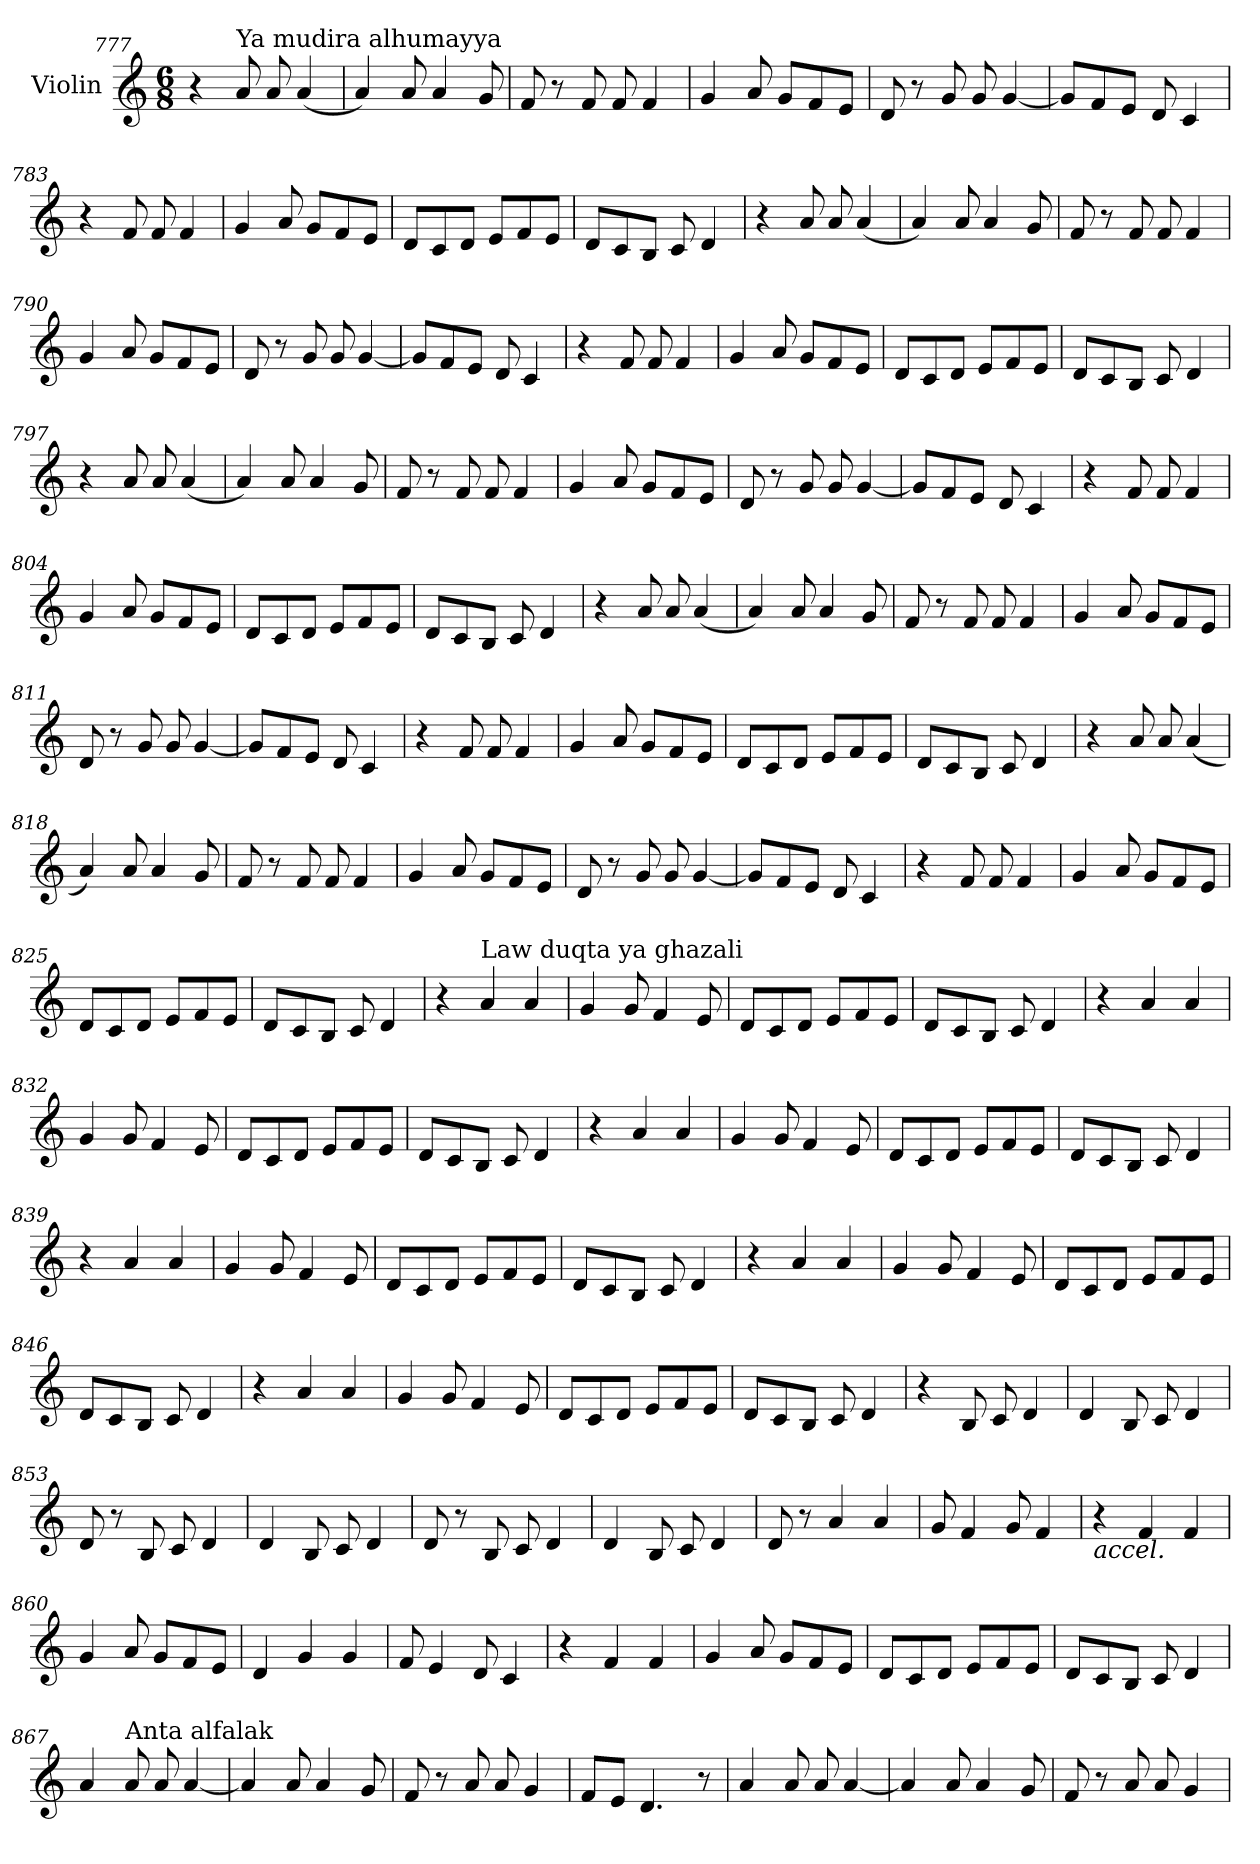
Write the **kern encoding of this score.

**kern
*part1
*staff1
*I"Violin
*clefG2
*k[]
*M6/8
*MM120
=777
4r
!LO:TX:a:t=Ya mudira alhumayya
8a/
8a/
(<4a/
=778
4a/)
8a/
4a/
8g/
=779
8f/
8r
8f/
8f/
4f/
=780
4g/
8a/
8g/L
8f/
8e/J
=781
8d/
8r
8g/
8g/
[4g/
!!LO:LB:g=z
=782
8g/L]
8f/
8e/J
8d/
4c/
=783
4r
8f/
8f/
4f/
=784
4g/
8a/
8g/L
8f/
8e/J
=785
8d/L
8c/
8d/J
8e/L
8f/
8e/J
=786
8d/L
8c/
8B/J
8c/
4d/
=787
4r
8a/
8a/
(<4a/
!!LO:LB:g=z
=788
4a/)
8a/
4a/
8g/
=789
8f/
8r
8f/
8f/
4f/
=790
4g/
8a/
8g/L
8f/
8e/J
=791
8d/
8r
8g/
8g/
[4g/
=792
8g/L]
8f/
8e/J
8d/
4c/
=793
4r
8f/
8f/
4f/
!!LO:LB:g=z
=794
4g/
8a/
8g/L
8f/
8e/J
=795
8d/L
8c/
8d/J
8e/L
8f/
8e/J
=796
8d/L
8c/
8B/J
8c/
4d/
=797
4r
8a/
8a/
(<4a/
=798
4a/)
8a/
4a/
8g/
=799
8f/
8r
8f/
8f/
4f/
!!LO:LB:g=z
=800
4g/
8a/
8g/L
8f/
8e/J
=801
8d/
8r
8g/
8g/
[4g/
=802
8g/L]
8f/
8e/J
8d/
4c/
=803
4r
8f/
8f/
4f/
=804
4g/
8a/
8g/L
8f/
8e/J
=805
8d/L
8c/
8d/J
8e/L
8f/
8e/J
!!LO:LB:g=z
=806
8d/L
8c/
8B/J
8c/
4d/
=807
4r
8a/
8a/
(<4a/
=808
4a/)
8a/
4a/
8g/
=809
8f/
8r
8f/
8f/
4f/
=810
4g/
8a/
8g/L
8f/
8e/J
=811
8d/
8r
8g/
8g/
[4g/
!!LO:LB:g=z
=812
8g/L]
8f/
8e/J
8d/
4c/
=813
4r
8f/
8f/
4f/
=814
4g/
8a/
8g/L
8f/
8e/J
=815
8d/L
8c/
8d/J
8e/L
8f/
8e/J
=816
8d/L
8c/
8B/J
8c/
4d/
=817
4r
8a/
8a/
(<4a/
!!LO:PB:g=z
=818
4a/)
8a/
4a/
8g/
=819
8f/
8r
8f/
8f/
4f/
=820
4g/
8a/
8g/L
8f/
8e/J
=821
8d/
8r
8g/
8g/
[4g/
=822
8g/L]
8f/
8e/J
8d/
4c/
=823
4r
8f/
8f/
4f/
!!LO:LB:g=z
=824
4g/
8a/
8g/L
8f/
8e/J
=825
8d/L
8c/
8d/J
8e/L
8f/
8e/J
=826
8d/L
8c/
8B/J
8c/
4d/
=827
4r
!LO:TX:a:t=Law duqta ya ghazali
4a/
4a/
=828
4g/
8g/
4f/
8e/
=829
8d/L
8c/
8d/J
8e/L
8f/
8e/J
!!LO:LB:g=z
=830
8d/L
8c/
8B/J
8c/
4d/
=831
4r
4a/
4a/
=832
4g/
8g/
4f/
8e/
=833
8d/L
8c/
8d/J
8e/L
8f/
8e/J
=834
8d/L
8c/
8B/J
8c/
4d/
=835
4r
4a/
4a/
!!LO:LB:g=z
=836
4g/
8g/
4f/
8e/
=837
8d/L
8c/
8d/J
8e/L
8f/
8e/J
=838
8d/L
8c/
8B/J
8c/
4d/
=839
4r
4a/
4a/
=840
4g/
8g/
4f/
8e/
=841
8d/L
8c/
8d/J
8e/L
8f/
8e/J
!!LO:LB:g=z
=842
8d/L
8c/
8B/J
8c/
4d/
=843
4r
4a/
4a/
=844
4g/
8g/
4f/
8e/
=845
8d/L
8c/
8d/J
8e/L
8f/
8e/J
=846
8d/L
8c/
8B/J
8c/
4d/
=847
4r
4a/
4a/
!!LO:LB:g=z
=848
4g/
8g/
4f/
8e/
=849
8d/L
8c/
8d/J
8e/L
8f/
8e/J
=850
8d/L
8c/
8B/J
8c/
4d/
=851
4r
8B/
8c/
4d/
=852
4d/
8B/
8c/
4d/
=853
8d/
8r
8B/
8c/
4d/
!!LO:LB:g=z
=854
4d/
8B/
8c/
4d/
=855
8d/
8r
8B/
8c/
4d/
=856
4d/
8B/
8c/
4d/
=857
8d/
8r
4a/
4a/
=858
8g/
4f/
8g/
4f/
=859
!LO:TX:b:i:t=accel.
4r
4f/
4f/
!!LO:LB:g=z
=860
4g/
8a/
8g/L
8f/
8e/J
=861
4d/
4g/
4g/
=862
8f/
4e/
8d/
4c/
=863
4r
4f/
4f/
=864
4g/
8a/
8g/L
8f/
8e/J
=865
8d/L
8c/
8d/J
8e/L
8f/
8e/J
!!LO:PB:g=z
=866
8d/L
8c/
8B/J
8c/
4d/
=867
*MM130
4a/
!LO:TX:a:t=Anta alfalak
8a/
8a/
[4a/
=868
4a/]
8a/
4a/
8g/
=869
8f/
8r
8a/
8a/
4g/
=870
8f/L
8e/J
4.d/
8r
=871
4a/
8a/
8a/
[4a/
!!LO:LB:g=z
=872
4a/]
8a/
4a/
8g/
=873
8f/
8r
8a/
8a/
4g/
=
*-
